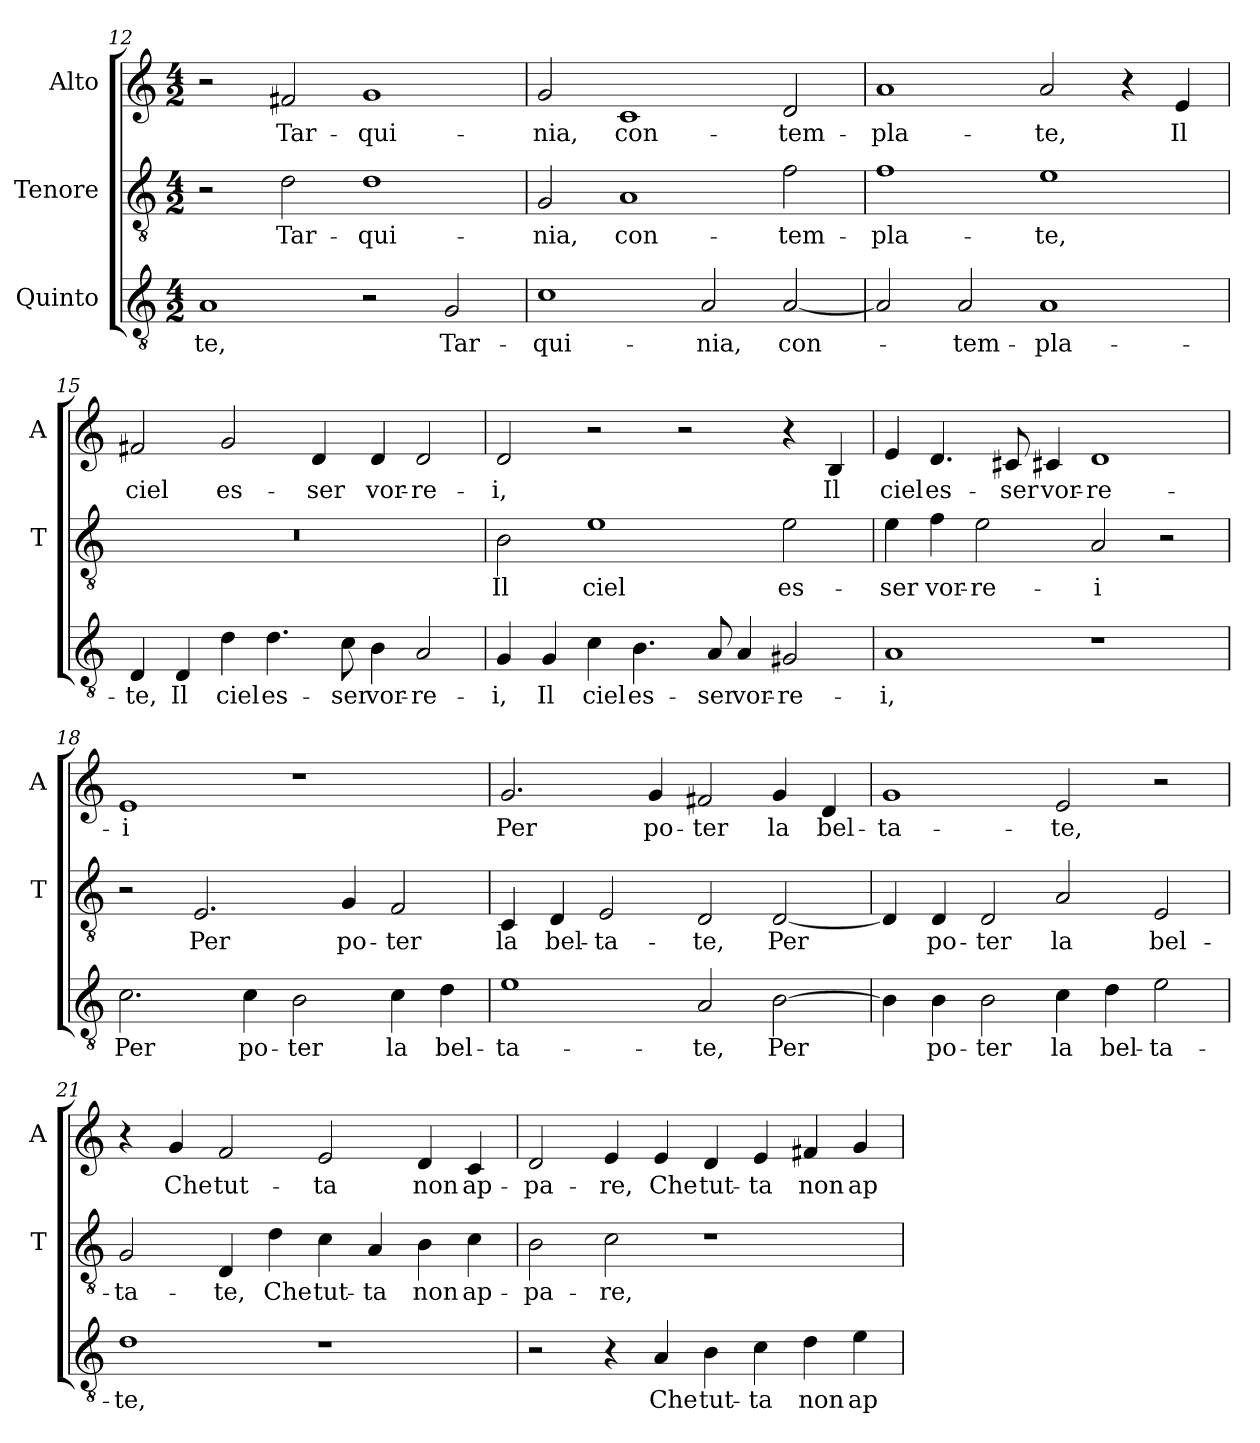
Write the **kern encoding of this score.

**kern	**text	**kern	**text	**kern	**text
*part3	*part3	*part2	*part2	*part1	*part1
*staff3	*staff3	*staff2	*staff2	*staff1	*staff1
*I"Quinto	*	*I"Tenore	*	*I"Alto	*
*	*	*I'T	*	*I'A	*
*clefGv2	*	*clefGv2	*	*clefG2	*
*k[]	*	*k[]	*	*k[]	*
*C:	*	*C:	*	*C:	*
*M4/2	*	*M4/2	*	*M4/2	*
=12	=12	=12	=12	=12	=12
1A	-te,	2r	.	2r	.
.	.	2d	Tar-	2f#X	Tar-
2r	.	1d	-qui-	1g	-qui-
2G	Tar-	.	.	.	.
=13	=13	=13	=13	=13	=13
1c	-qui-	2G	-nia,	2g	-nia,
.	.	1A	con-	1c	con-
2A	-nia,	.	.	.	.
[2A	con-	2f	-tem-	2d	-tem-
=14	=14	=14	=14	=14	=14
2A]	.	1f	-pla-	1a	-pla-
2A	-tem-	.	.	.	.
1A	-pla-	1e	-te,	2a	-te,
.	.	.	.	4r	.
.	.	.	.	4e	Il
=15	=15	=15	=15	=15	=15
4D	-te,	0r	.	2f#X	ciel
4D	Il	.	.	.	.
4d	ciel	.	.	2g	es-
4.d	es-	.	.	.	.
.	.	.	.	4d	-ser
8c	-ser	.	.	.	.
4B	vor-	.	.	4d	vor-
2A	-re-	.	.	2d	-re-
=16	=16	=16	=16	=16	=16
4G	-i,	2B	Il	2d	-i,
4G	Il	.	.	.	.
4c	ciel	1e	ciel	2r	.
4.B	es-	.	.	.	.
.	.	.	.	2r	.
8A	-ser	.	.	.	.
4A	vor-	.	.	.	.
2G#X	-re-	2e	es-	4r	.
.	.	.	.	4B	Il
=17	=17	=17	=17	=17	=17
1A	-i,	4e	-ser	4e	ciel
.	.	4f	vor-	4.d	es-
.	.	2e	-re-	.	.
.	.	.	.	8c#X	-ser
.	.	.	.	4c#X	vor-
1r	.	2A	-i	1d	-re-
.	.	2r	.	.	.
=18	=18	=18	=18	=18	=18
2.c	Per	2r	.	1e	-i
.	.	2.E	Per	.	.
4c	po-	.	.	.	.
2B	-ter	.	.	1r	.
.	.	4G	po-	.	.
4c	la	2F	-ter	.	.
4d	bel-	.	.	.	.
=19	=19	=19	=19	=19	=19
1e	-ta-	4C	la	2.g	Per
.	.	4D	bel-	.	.
.	.	2E	-ta-	.	.
.	.	.	.	4g	po-
2A	-te,	2D	-te,	2f#X	-ter
[2B	Per	[2D	Per	4g	la
.	.	.	.	4d	bel-
=20	=20	=20	=20	=20	=20
4B]	.	4D]	.	1g	-ta-
4B	po-	4D	po-	.	.
2B	-ter	2D	-ter	.	.
4c	la	2A	la	2e	-te,
4d	bel-	.	.	.	.
2e	-ta-	2E	bel-	2r	.
=21	=21	=21	=21	=21	=21
1d	-te,	2G	-ta-	4r	.
.	.	.	.	4g	Che
.	.	4D	-te,	2f	tut-
.	.	4d	Che	.	.
1r	.	4c	tut-	2e	-ta
.	.	4A	-ta	.	.
.	.	4B	non	4d	non
.	.	4c	ap-	4c	ap-
=22	=22	=22	=22	=22	=22
2r	.	2B	-pa-	2d	-pa-
4r	.	2c	-re,	4e	-re,
4A	Che	.	.	4e	Che
4B	tut-	1r	.	4d	tut-
4c	-ta	.	.	4e	-ta
4d	non	.	.	4f#X	non
4e	ap-	.	.	4g	ap-
=	=	=	=	=	=
*-	*-	*-	*-	*-	*-
